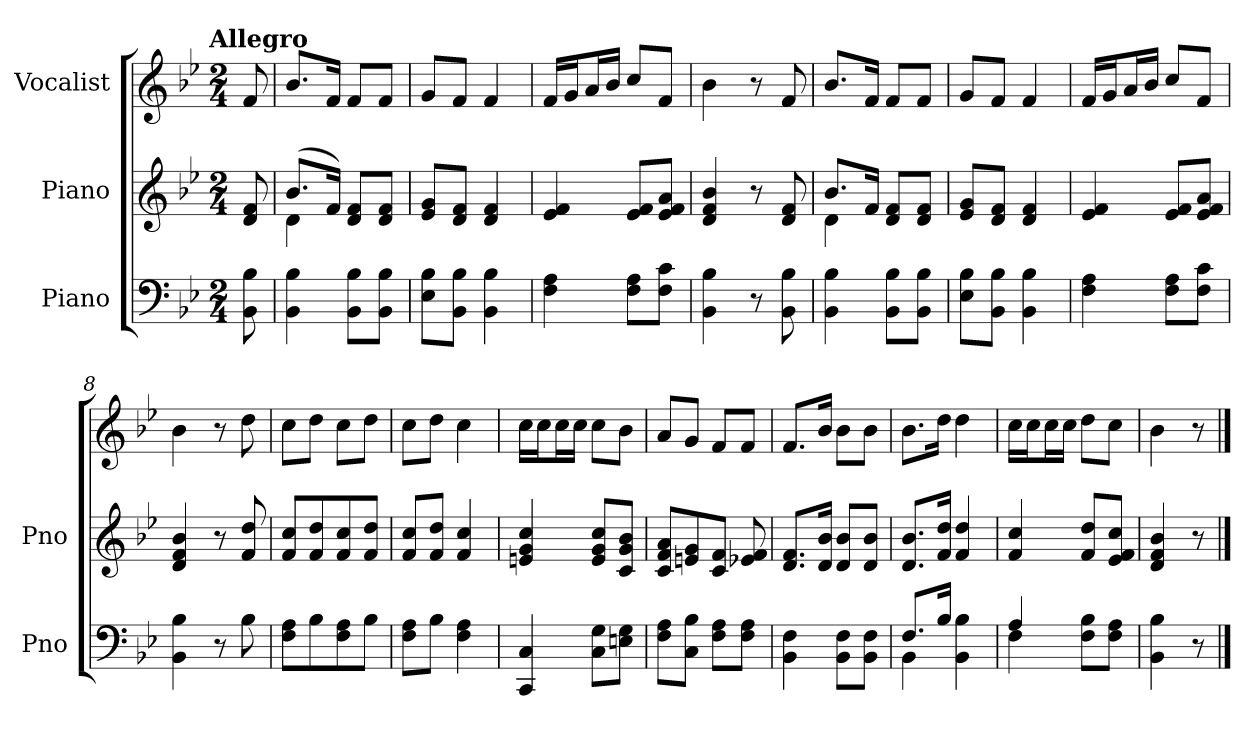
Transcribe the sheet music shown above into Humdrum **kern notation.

**kern	**kern	**kern
*part3	*part2	*part1
*staff3	*staff2	*staff1
*I"Piano	*I"Piano	*I"Vocalist
*I'Pno	*I'Pno	*
*clefF4	*clefG2	*clefG2
*k[b-e-]	*k[b-e-]	*k[b-e-]
*B-:	*B-:	*B-:
!!LO:TX:omd:t=Allegro
*M2/4	*M2/4	*M2/4
*MM120	*MM120	*MM120
=	=	=
8BB- 8B-	8d 8f	8f
=1	=1	=1
*	*^	*
4BB- 4B-	(8.b-L	4d	8.b-/L
.	16fJk)	.	16f/Jk
8BB- 8B-L	8d 8fL	4ryy	8f/L
8BB- 8B-J	8d 8fJ	.	8f/J
*	*v	*v	*
=2	=2	=2
8E- 8B-L	8e- 8gL	8g/L
8BB- 8B-J	8d 8fJ	8f/J
4BB- 4B-	4d 4f	4f
=3	=3	=3
4F 4A	4e- 4f	16f/LL
.	.	16g/J
.	.	16a/L
.	.	16b-/JJ
8F 8AL	8e- 8fL	8cc/L
8F 8cJ	8e- 8f 8aJ	8f/J
=4	=4	=4
4BB- 4B-	4d 4f 4b-	4b-
8r	8r	8r
8BB- 8B-	8d 8f	8f
=5	=5	=5
*	*^	*
4BB- 4B-	8.b-L	4d	8.b-/L
.	16fJk	.	16f/Jk
8BB- 8B-L	8d 8fL	4ryy	8f/L
8BB- 8B-J	8d 8fJ	.	8f/J
*	*v	*v	*
=6	=6	=6
8E- 8B-L	8e- 8gL	8g/L
8BB- 8B-J	8d 8fJ	8f/J
4BB- 4B-	4d 4f	4f
=7	=7	=7
4F 4A	4e- 4f	16f/LL
.	.	16g/J
.	.	16a/L
.	.	16b-/JJ
8F 8AL	8e- 8fL	8cc/L
8F 8cJ	8e- 8f 8aJ	8f/J
=8	=8	=8
4BB- 4B-	4d 4f 4b-	4b-
8r	8r	8r
8B-	8f 8dd	8dd
=9	=9	=9
8F 8AL	8f 8ccL	8cc\L
8B-	8f 8dd	8dd\J
8F 8A	8f 8cc	8cc\L
8B-J	8f 8ddJ	8dd\J
=10	=10	=10
8F 8AL	8f 8ccL	8cc\L
8B-J	8f 8ddJ	8dd\J
4F 4A	4f 4cc	4cc
=11	=11	=11
4CC 4C	4en 4g 4cc	16cc\LL
.	.	16cc\J
.	.	16cc\L
.	.	16cc\JJ
8C 8GL	8e 8g 8ccL	8cc\L
8En 8GJ	8c 8g 8b-J	8b-\J
=12	=12	=12
8F 8AL	8c 8f 8aL	8a/L
8C 8B-J	8en 8g	8g/J
8F 8AL	8c 8fJ	8f/L
8F 8AJ	8e-X 8f	8f/J
=13	=13	=13
4BB- 4F	8.d 8.fL	8.f/L
.	16d 16b-Jk	16b-/Jk
8BB- 8FL	8d 8b-L	8b-\L
8BB- 8FJ	8d 8b-J	8b-\J
=14	=14	=14
*^	*	*
8.FL	4BB-	8.d 8.b-L	8.b-\L
16B-Jk	.	16f 16ddJk	16dd\Jk
4ryy	4BB- 4B-	4f 4dd	4dd
=15	=15	=15	=15
4A	4F	4f 4cc	16cc\LL
.	.	.	16cc\J
.	.	.	16cc\L
.	.	.	16cc\JJ
4ryy	8F 8B-L	8f 8ddL	8dd\L
.	8F 8AJ	8e- 8f 8ccJ	8cc\J
*v	*v	*	*
=16	=16	=16
4BB- 4B-	4d 4f 4b-	4b-
8r	8r	8r
==	==	==
*-	*-	*-
